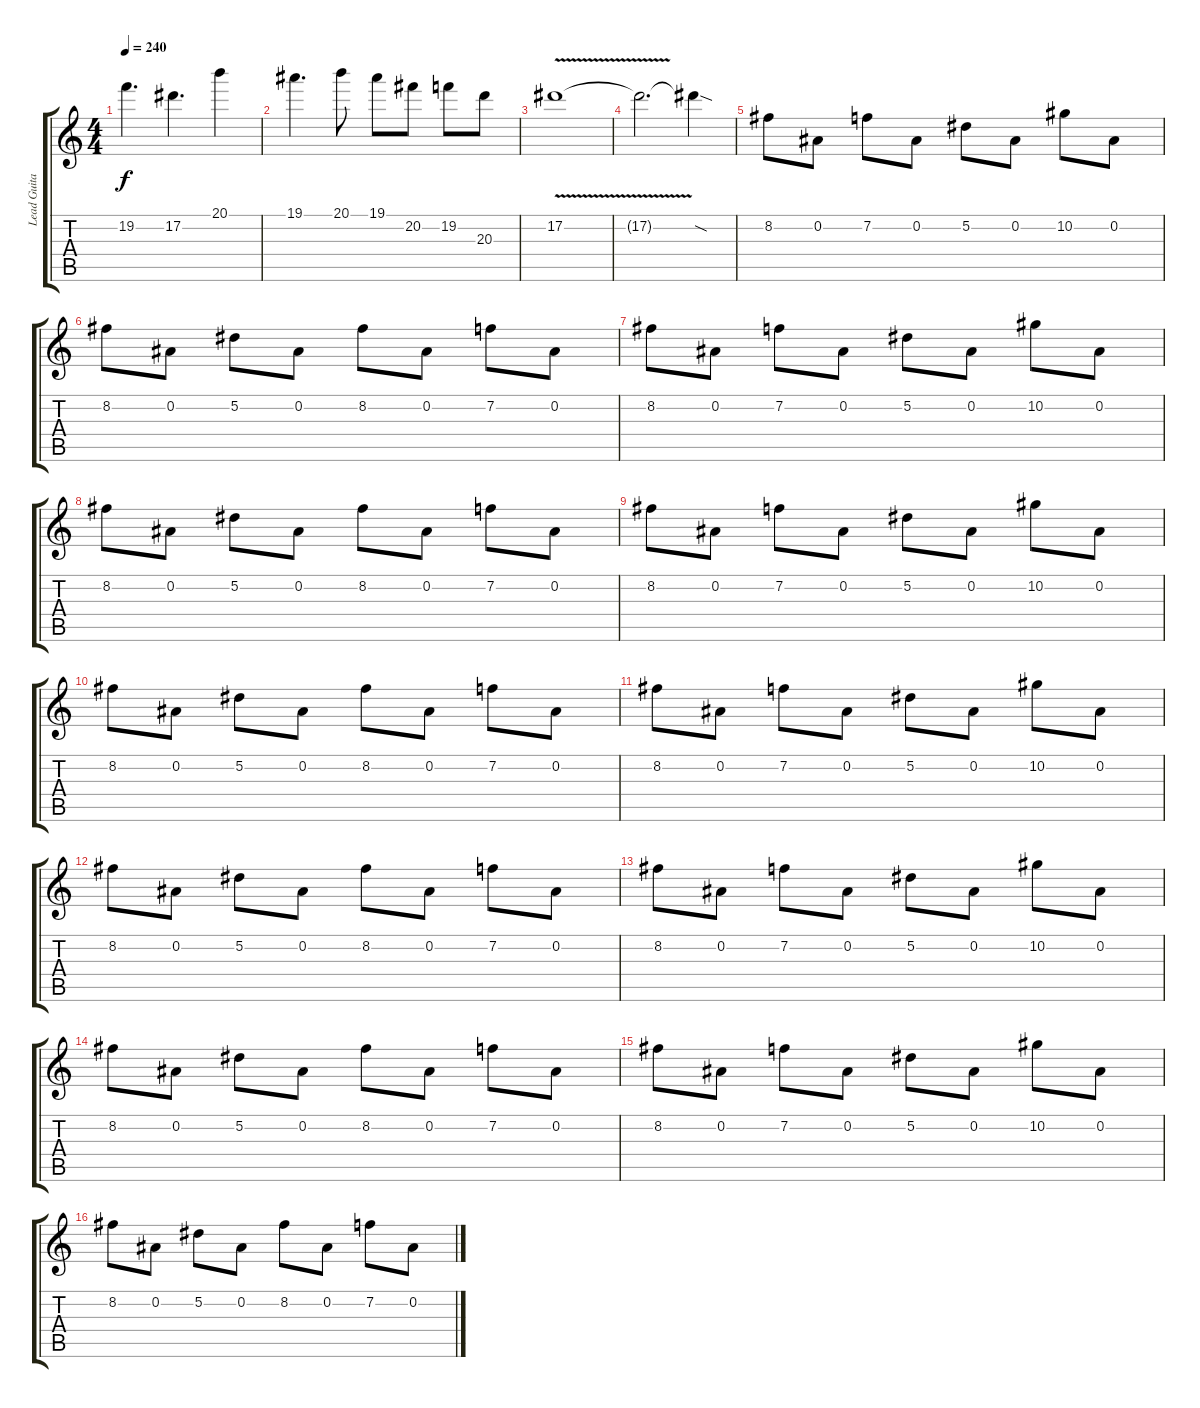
\track ("Lead Guitar 1" "Lead Guita") {instrument distortionguitar}
\staff {score tabs}
\tuning (Eb4 Bb3 Gb3 Db3 Ab2 Eb2) {hide}
\ts (4 4)
\tempo 240
\clef g2
\ks c
19.2.4{d dy f} 17.2.4{d} 20.1.4 |
19.1.4{d} 20.1.8 19.1.8 20.2.8 19.2.8 20.3.8 |
17.2{v}.1 |
17.2{t}.2{d} 17.2{sod t}.4 |
8.2.8 0.2.8 7.2.8 0.2.8 5.2.8 0.2.8 10.2.8 0.2.8 |
8.2.8 0.2.8 5.2.8 0.2.8 8.2.8 0.2.8 7.2.8 0.2.8 |
8.2.8 0.2.8 7.2.8 0.2.8 5.2.8 0.2.8 10.2.8 0.2.8 |
8.2.8 0.2.8 5.2.8 0.2.8 8.2.8 0.2.8 7.2.8 0.2.8 |
8.2.8 0.2.8 7.2.8 0.2.8 5.2.8 0.2.8 10.2.8 0.2.8 |
8.2.8 0.2.8 5.2.8 0.2.8 8.2.8 0.2.8 7.2.8 0.2.8 |
8.2.8 0.2.8 7.2.8 0.2.8 5.2.8 0.2.8 10.2.8 0.2.8 |
8.2.8 0.2.8 5.2.8 0.2.8 8.2.8 0.2.8 7.2.8 0.2.8 |
8.2.8 0.2.8 7.2.8 0.2.8 5.2.8 0.2.8 10.2.8 0.2.8 |
8.2.8 0.2.8 5.2.8 0.2.8 8.2.8 0.2.8 7.2.8 0.2.8 |
8.2.8 0.2.8 7.2.8 0.2.8 5.2.8 0.2.8 10.2.8 0.2.8 |
8.2.8 0.2.8 5.2.8 0.2.8 8.2.8 0.2.8 7.2.8 0.2.8
